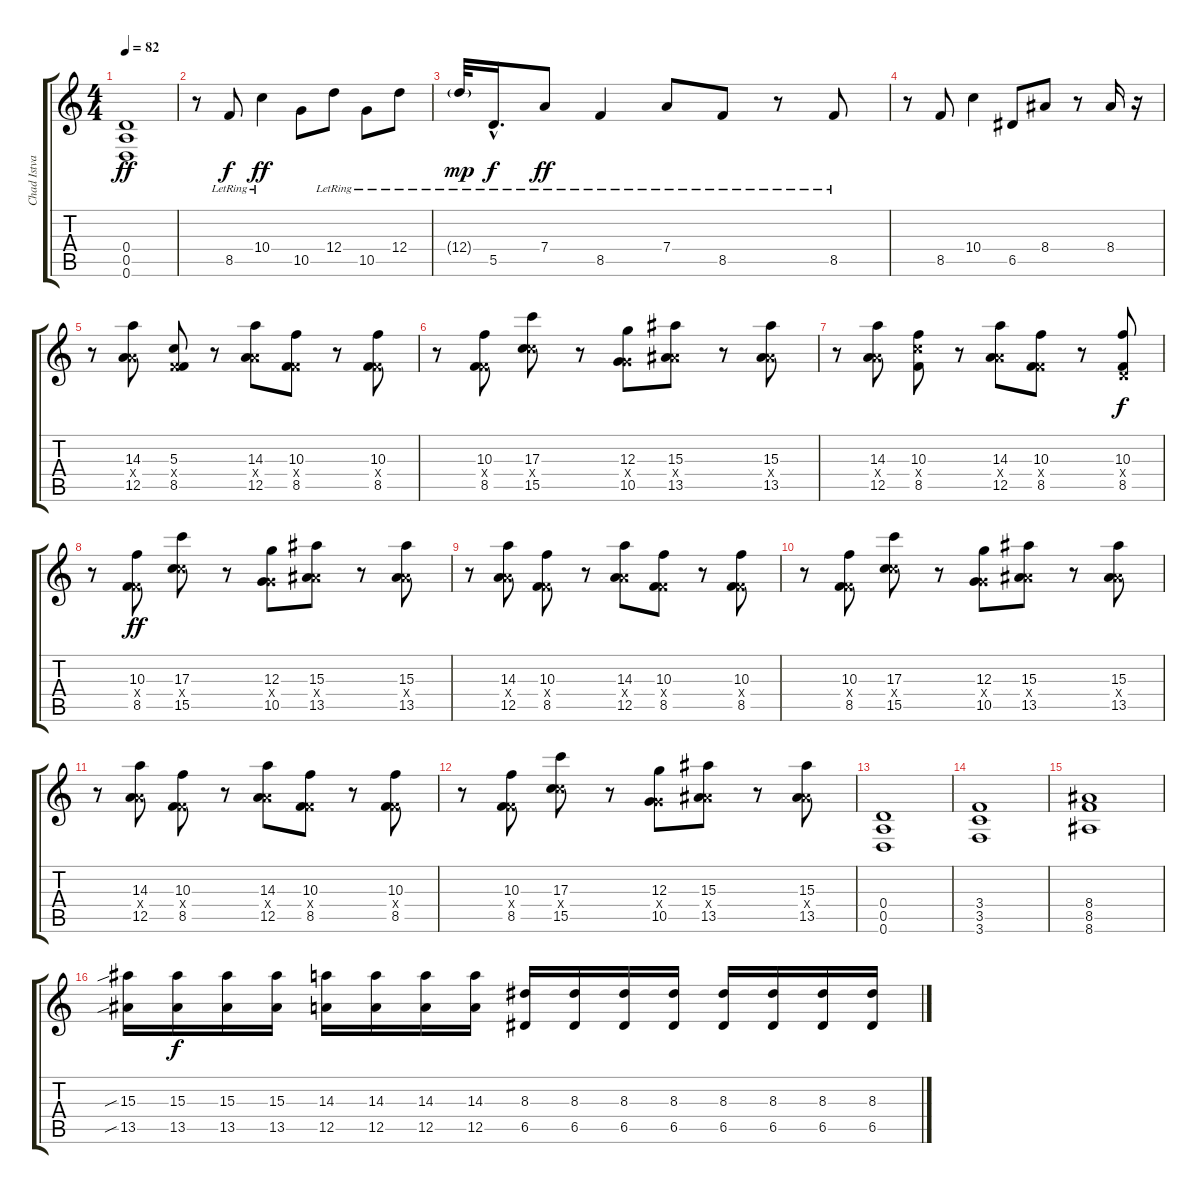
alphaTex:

\track ("Chad Istvan - Guitar" "Chad Istva") {instrument distortionguitar}
\staff {score tabs}
\tuning (E4 B3 G3 D3 A2 D2) {hide}
\ts (4 4)
\tempo 82
\clef g2
\ks c
(0.4 0.5 0.6).1{dy ff} |
r.8{instrument electricguitarclean} 8.5{lr}.8{dy f} 10.4{lr}.4{dy ff} 10.5.8 12.4{lr}.8 10.5{lr}.8 12.4{lr}.8 |
12.4{g lr}.32{dy mp} 5.5{hac lr}.16{d dy f} 7.4{lr}.8{dy ff} 8.5{lr}.4 7.4{lr}.8 8.5{lr}.8 r.8 8.5{lr}.8 |
r.8 8.5.8 10.4.4 6.5.8 8.4.8 r.8 8.4.16 r.16 |
r.8 (14.3 7.4{x} 12.5).8{instrument distortionguitar} (5.3 3.4{x} 8.5).8 r.8 (14.3 7.4{x} 12.5).8 (10.3 3.4{x} 8.5).8 r.8 (10.3 3.4{x} 8.5).8 |
r.8 (10.3 3.4{x} 8.5).8 (17.3 10.4{x} 15.5).8 r.8 (12.3 5.4{x} 10.5).8 (15.3 8.4{x} 13.5).8 r.8 (15.3 8.4{x} 13.5).8 |
r.8 (14.3 7.4{x} 12.5).8 (10.3 10.4{x} 8.5).8 r.8 (14.3 7.4{x} 12.5).8 (10.3 3.4{x} 8.5).8 r.8 (10.3 0.4{x} 8.5).8{dy f} |
r.8 (10.3 3.4{x} 8.5).8{dy ff} (17.3 10.4{x} 15.5).8 r.8 (12.3 5.4{x} 10.5).8 (15.3 8.4{x} 13.5).8 r.8 (15.3 8.4{x} 13.5).8 |
r.8 (14.3 7.4{x} 12.5).8 (10.3 3.4{x} 8.5).8 r.8 (14.3 7.4{x} 12.5).8 (10.3 3.4{x} 8.5).8 r.8 (10.3 3.4{x} 8.5).8 |
r.8 (10.3 3.4{x} 8.5).8 (17.3 10.4{x} 15.5).8 r.8 (12.3 5.4{x} 10.5).8 (15.3 8.4{x} 13.5).8 r.8 (15.3 8.4{x} 13.5).8 |
r.8 (14.3 7.4{x} 12.5).8 (10.3 3.4{x} 8.5).8 r.8 (14.3 7.4{x} 12.5).8 (10.3 3.4{x} 8.5).8 r.8 (10.3 3.4{x} 8.5).8 |
r.8 (10.3 3.4{x} 8.5).8 (17.3 10.4{x} 15.5).8 r.8 (12.3 5.4{x} 10.5).8 (15.3 8.4{x} 13.5).8 r.8 (15.3 8.4{x} 13.5).8 |
(0.4 0.5 0.6).1 |
(3.4 3.5 3.6).1 |
(8.4 8.5 8.6).1 |
(15.3{sib} 13.5{sib}).16 (15.3 13.5).16{dy f} (15.3 13.5).16 (15.3 13.5).16 (14.3 12.5).16 (14.3 12.5).16 (14.3 12.5).16 (14.3 12.5).16 (8.3 6.5).16 (8.3 6.5).16 (8.3 6.5).16 (8.3 6.5).16 (8.3 6.5).16 (8.3 6.5).16 (8.3 6.5).16 (8.3 6.5).16
